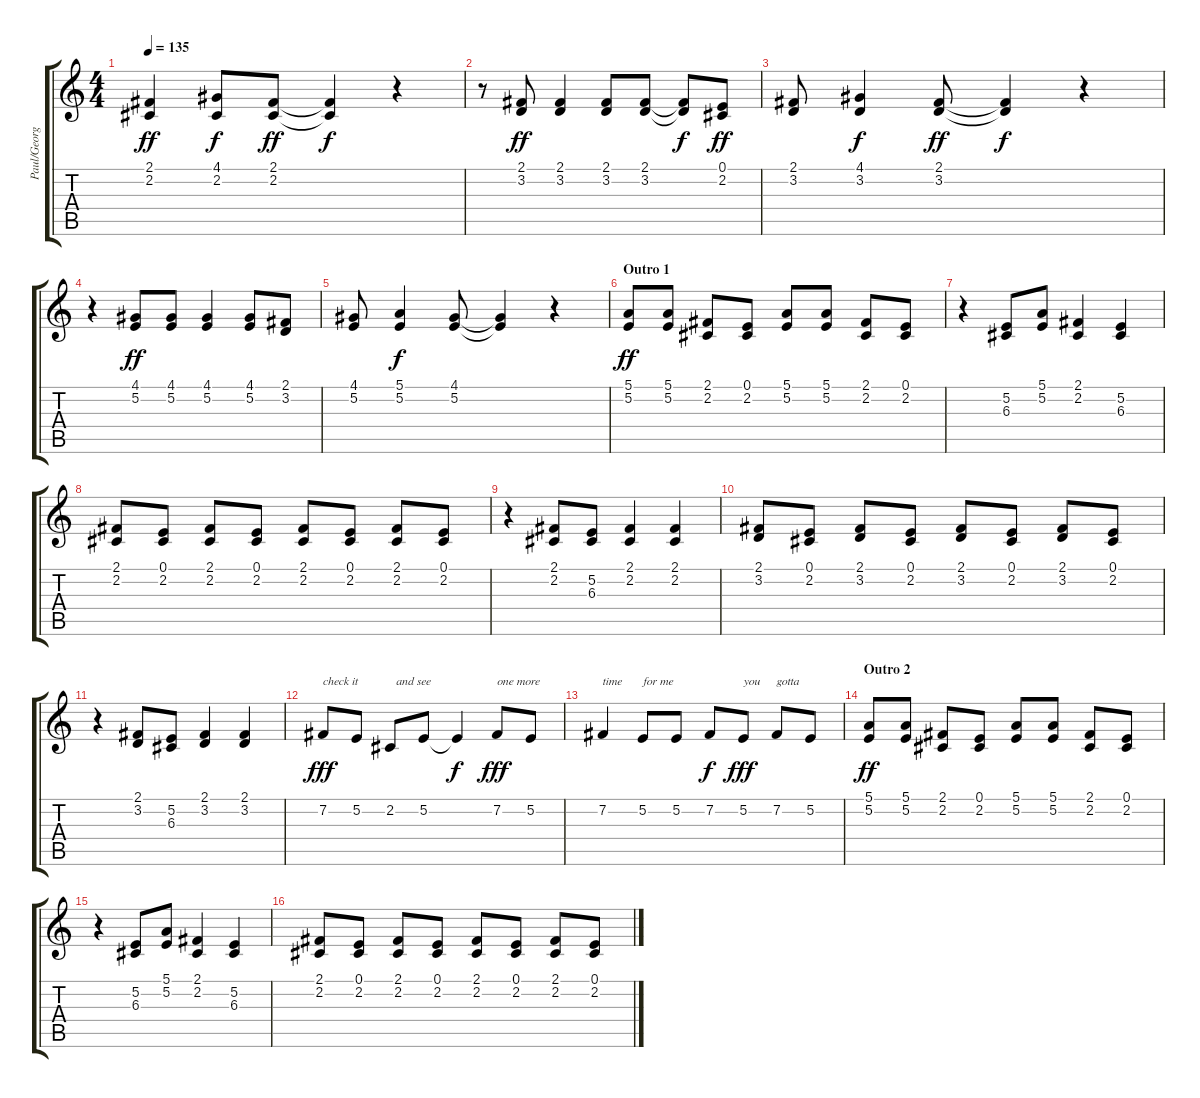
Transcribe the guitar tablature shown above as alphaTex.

\track ("Paul/George" "Paul/Georg") {instrument tenorsax}
\staff {score tabs}
\tuning (E4 B3 G3 D3 A2 E2) {hide}
\ts (4 4)
\tempo 135
\clef g2
\ks c
(2.1 2.2).4{dy ff} (4.1 2.2).8{dy f} (2.1 2.2).8{dy ff} (2.1{t} 2.2{t}).4{dy f} r.4 |
r.8 (2.1 3.2).8{dy ff} (2.1 3.2).4 (2.1 3.2).8 (2.1 3.2).8 (2.1{t} 3.2{t}).8{dy f} (0.1 2.2).8{dy ff} |
(2.1 3.2).8 (4.1 3.2).4{dy f} (2.1 3.2).8{dy ff} (2.1{t} 3.2{t}).4{dy f} r.4 |
r.4 (4.1 5.2).8{dy ff} (4.1 5.2).8 (4.1 5.2).4 (4.1 5.2).8 (2.1 3.2).8 |
(4.1 5.2).8 (5.1 5.2).4{dy f} (4.1 5.2).8 (4.1{t} 5.2{t}).4 r.4 |
\section ("" "Outro 1")
(5.1 5.2).8{dy ff} (5.1 5.2).8 (2.1 2.2).8 (0.1 2.2).8 (5.1 5.2).8 (5.1 5.2).8 (2.1 2.2).8 (0.1 2.2).8 |
r.4 (5.2 6.3).8 (5.1 5.2).8 (2.1 2.2).4 (5.2 6.3).4 |
(2.1 2.2).8 (0.1 2.2).8 (2.1 2.2).8 (0.1 2.2).8 (2.1 2.2).8 (0.1 2.2).8 (2.1 2.2).8 (0.1 2.2).8 |
r.4 (2.1 2.2).8 (5.2 6.3).8 (2.1 2.2).4 (2.1 2.2).4 |
(2.1 3.2).8 (0.1 2.2).8 (2.1 3.2).8 (0.1 2.2).8 (2.1 3.2).8 (0.1 2.2).8 (2.1 3.2).8 (0.1 2.2).8 |
r.4 (2.1 3.2).8 (5.2 6.3).8 (2.1 3.2).4 (2.1 3.2).4 |
7.2.8{txt "check it" dy fff} 5.2.8 2.2.8{txt "  and see"} 5.2.8 5.2{t}.4{dy f} 7.2.8{txt "one more" dy fff} 5.2.8 |
7.2.4{txt "time"} 5.2.8{txt "for me"} 5.2.8 7.2.8{dy f} 5.2.8{txt "you" dy fff} 7.2.8{txt "gotta"} 5.2.8 |
\section ("" "Outro 2")
(5.1 5.2).8{dy ff} (5.1 5.2).8 (2.1 2.2).8 (0.1 2.2).8 (5.1 5.2).8 (5.1 5.2).8 (2.1 2.2).8 (0.1 2.2).8 |
r.4 (5.2 6.3).8 (5.1 5.2).8 (2.1 2.2).4 (5.2 6.3).4 |
(2.1 2.2).8 (0.1 2.2).8 (2.1 2.2).8 (0.1 2.2).8 (2.1 2.2).8 (0.1 2.2).8 (2.1 2.2).8 (0.1 2.2).8
